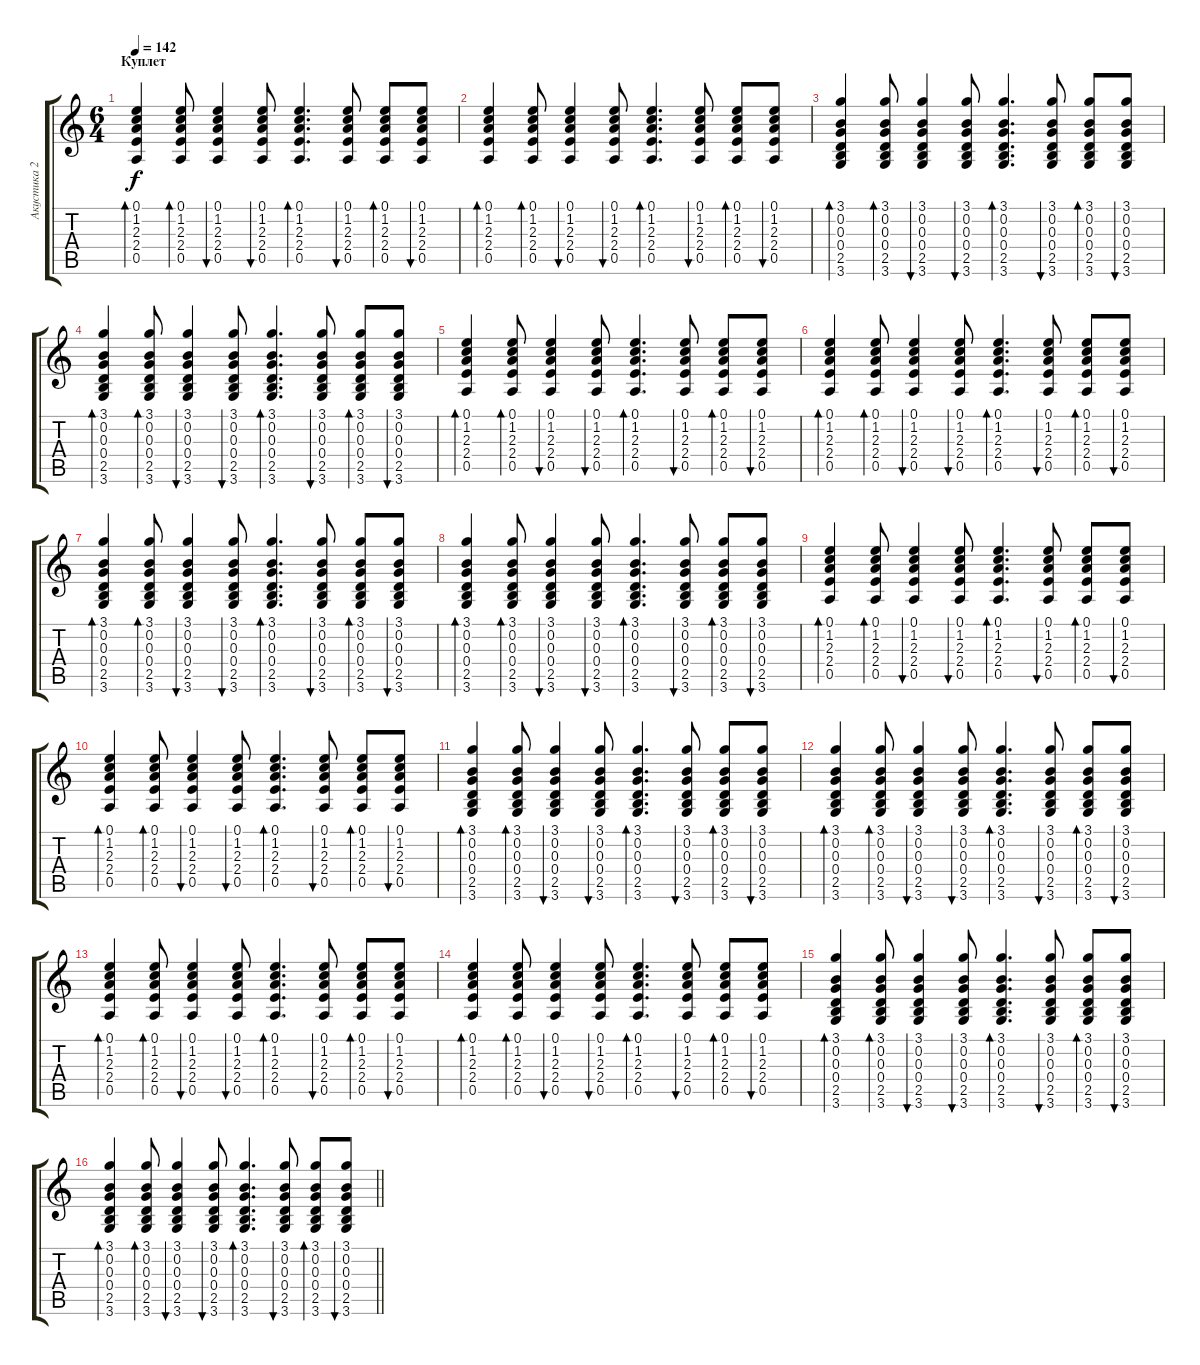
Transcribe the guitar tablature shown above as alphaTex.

\track ("Акустика 2" "Акустика 2") {instrument acousticguitarsteel}
\staff {score tabs}
\tuning (E4 B3 G3 D3 A2 E2) {hide}
\ts (6 4)
\section ("" "Куплет")
\tempo 142
\clef g2
\ks c
(0.1 1.2 2.3 2.4 0.5).4{bd 30 dy f} (0.1 1.2 2.3 2.4 0.5).8{bd 30} (0.1 1.2 2.3 2.4 0.5).4{bu 30} (0.1 1.2 2.3 2.4 0.5).8{bu 30} (0.1 1.2 2.3 2.4 0.5).4{d bd 30} (0.1 1.2 2.3 2.4 0.5).8{bu 30} (0.1 1.2 2.3 2.4 0.5).8{bd 30} (0.1 1.2 2.3 2.4 0.5).8{bu 30} |
(0.1 1.2 2.3 2.4 0.5).4{bd 30} (0.1 1.2 2.3 2.4 0.5).8{bd 30} (0.1 1.2 2.3 2.4 0.5).4{bu 30} (0.1 1.2 2.3 2.4 0.5).8{bu 30} (0.1 1.2 2.3 2.4 0.5).4{d bd 30} (0.1 1.2 2.3 2.4 0.5).8{bu 30} (0.1 1.2 2.3 2.4 0.5).8{bd 30} (0.1 1.2 2.3 2.4 0.5).8{bu 30} |
(3.1 0.2 0.3 0.4 2.5 3.6).4{bd 30} (3.1 0.2 0.3 0.4 2.5 3.6).8{bd 30} (3.1 0.2 0.3 0.4 2.5 3.6).4{bu 30} (3.1 0.2 0.3 0.4 2.5 3.6).8{bu 30} (3.1 0.2 0.3 0.4 2.5 3.6).4{d bd 30} (3.1 0.2 0.3 0.4 2.5 3.6).8{bu 30} (3.1 0.2 0.3 0.4 2.5 3.6).8{bd 30} (3.1 0.2 0.3 0.4 2.5 3.6).8{bu 30} |
(3.1 0.2 0.3 0.4 2.5 3.6).4{bd 30} (3.1 0.2 0.3 0.4 2.5 3.6).8{bd 30} (3.1 0.2 0.3 0.4 2.5 3.6).4{bu 30} (3.1 0.2 0.3 0.4 2.5 3.6).8{bu 30} (3.1 0.2 0.3 0.4 2.5 3.6).4{d bd 30} (3.1 0.2 0.3 0.4 2.5 3.6).8{bu 30} (3.1 0.2 0.3 0.4 2.5 3.6).8{bd 30} (3.1 0.2 0.3 0.4 2.5 3.6).8{bu 30} |
(0.1 1.2 2.3 2.4 0.5).4{bd 30} (0.1 1.2 2.3 2.4 0.5).8{bd 30} (0.1 1.2 2.3 2.4 0.5).4{bu 30} (0.1 1.2 2.3 2.4 0.5).8{bu 30} (0.1 1.2 2.3 2.4 0.5).4{d bd 30} (0.1 1.2 2.3 2.4 0.5).8{bu 30} (0.1 1.2 2.3 2.4 0.5).8{bd 30} (0.1 1.2 2.3 2.4 0.5).8{bu 30} |
(0.1 1.2 2.3 2.4 0.5).4{bd 30} (0.1 1.2 2.3 2.4 0.5).8{bd 30} (0.1 1.2 2.3 2.4 0.5).4{bu 30} (0.1 1.2 2.3 2.4 0.5).8{bu 30} (0.1 1.2 2.3 2.4 0.5).4{d bd 30} (0.1 1.2 2.3 2.4 0.5).8{bu 30} (0.1 1.2 2.3 2.4 0.5).8{bd 30} (0.1 1.2 2.3 2.4 0.5).8{bu 30} |
(3.1 0.2 0.3 0.4 2.5 3.6).4{bd 30} (3.1 0.2 0.3 0.4 2.5 3.6).8{bd 30} (3.1 0.2 0.3 0.4 2.5 3.6).4{bu 30} (3.1 0.2 0.3 0.4 2.5 3.6).8{bu 30} (3.1 0.2 0.3 0.4 2.5 3.6).4{d bd 30} (3.1 0.2 0.3 0.4 2.5 3.6).8{bu 30} (3.1 0.2 0.3 0.4 2.5 3.6).8{bd 30} (3.1 0.2 0.3 0.4 2.5 3.6).8{bu 30} |
(3.1 0.2 0.3 0.4 2.5 3.6).4{bd 30} (3.1 0.2 0.3 0.4 2.5 3.6).8{bd 30} (3.1 0.2 0.3 0.4 2.5 3.6).4{bu 30} (3.1 0.2 0.3 0.4 2.5 3.6).8{bu 30} (3.1 0.2 0.3 0.4 2.5 3.6).4{d bd 30} (3.1 0.2 0.3 0.4 2.5 3.6).8{bu 30} (3.1 0.2 0.3 0.4 2.5 3.6).8{bd 30} (3.1 0.2 0.3 0.4 2.5 3.6).8{bu 30} |
(0.1 1.2 2.3 2.4 0.5).4{bd 30} (0.1 1.2 2.3 2.4 0.5).8{bd 30} (0.1 1.2 2.3 2.4 0.5).4{bu 30} (0.1 1.2 2.3 2.4 0.5).8{bu 30} (0.1 1.2 2.3 2.4 0.5).4{d bd 30} (0.1 1.2 2.3 2.4 0.5).8{bu 30} (0.1 1.2 2.3 2.4 0.5).8{bd 30} (0.1 1.2 2.3 2.4 0.5).8{bu 30} |
(0.1 1.2 2.3 2.4 0.5).4{bd 30} (0.1 1.2 2.3 2.4 0.5).8{bd 30} (0.1 1.2 2.3 2.4 0.5).4{bu 30} (0.1 1.2 2.3 2.4 0.5).8{bu 30} (0.1 1.2 2.3 2.4 0.5).4{d bd 30} (0.1 1.2 2.3 2.4 0.5).8{bu 30} (0.1 1.2 2.3 2.4 0.5).8{bd 30} (0.1 1.2 2.3 2.4 0.5).8{bu 30} |
(3.1 0.2 0.3 0.4 2.5 3.6).4{bd 30} (3.1 0.2 0.3 0.4 2.5 3.6).8{bd 30} (3.1 0.2 0.3 0.4 2.5 3.6).4{bu 30} (3.1 0.2 0.3 0.4 2.5 3.6).8{bu 30} (3.1 0.2 0.3 0.4 2.5 3.6).4{d bd 30} (3.1 0.2 0.3 0.4 2.5 3.6).8{bu 30} (3.1 0.2 0.3 0.4 2.5 3.6).8{bd 30} (3.1 0.2 0.3 0.4 2.5 3.6).8{bu 30} |
(3.1 0.2 0.3 0.4 2.5 3.6).4{bd 30} (3.1 0.2 0.3 0.4 2.5 3.6).8{bd 30} (3.1 0.2 0.3 0.4 2.5 3.6).4{bu 30} (3.1 0.2 0.3 0.4 2.5 3.6).8{bu 30} (3.1 0.2 0.3 0.4 2.5 3.6).4{d bd 30} (3.1 0.2 0.3 0.4 2.5 3.6).8{bu 30} (3.1 0.2 0.3 0.4 2.5 3.6).8{bd 30} (3.1 0.2 0.3 0.4 2.5 3.6).8{bu 30} |
(0.1 1.2 2.3 2.4 0.5).4{bd 30} (0.1 1.2 2.3 2.4 0.5).8{bd 30} (0.1 1.2 2.3 2.4 0.5).4{bu 30} (0.1 1.2 2.3 2.4 0.5).8{bu 30} (0.1 1.2 2.3 2.4 0.5).4{d bd 30} (0.1 1.2 2.3 2.4 0.5).8{bu 30} (0.1 1.2 2.3 2.4 0.5).8{bd 30} (0.1 1.2 2.3 2.4 0.5).8{bu 30} |
(0.1 1.2 2.3 2.4 0.5).4{bd 30} (0.1 1.2 2.3 2.4 0.5).8{bd 30} (0.1 1.2 2.3 2.4 0.5).4{bu 30} (0.1 1.2 2.3 2.4 0.5).8{bu 30} (0.1 1.2 2.3 2.4 0.5).4{d bd 30} (0.1 1.2 2.3 2.4 0.5).8{bu 30} (0.1 1.2 2.3 2.4 0.5).8{bd 30} (0.1 1.2 2.3 2.4 0.5).8{bu 30} |
(3.1 0.2 0.3 0.4 2.5 3.6).4{bd 30} (3.1 0.2 0.3 0.4 2.5 3.6).8{bd 30} (3.1 0.2 0.3 0.4 2.5 3.6).4{bu 30} (3.1 0.2 0.3 0.4 2.5 3.6).8{bu 30} (3.1 0.2 0.3 0.4 2.5 3.6).4{d bd 30} (3.1 0.2 0.3 0.4 2.5 3.6).8{bu 30} (3.1 0.2 0.3 0.4 2.5 3.6).8{bd 30} (3.1 0.2 0.3 0.4 2.5 3.6).8{bu 30} |
\barLineRight lightlight
(3.1 0.2 0.3 0.4 2.5 3.6).4{bd 30} (3.1 0.2 0.3 0.4 2.5 3.6).8{bd 30} (3.1 0.2 0.3 0.4 2.5 3.6).4{bu 30} (3.1 0.2 0.3 0.4 2.5 3.6).8{bu 30} (3.1 0.2 0.3 0.4 2.5 3.6).4{d bd 30} (3.1 0.2 0.3 0.4 2.5 3.6).8{bu 30} (3.1 0.2 0.3 0.4 2.5 3.6).8{bd 30} (3.1 0.2 0.3 0.4 2.5 3.6).8{bu 30}
